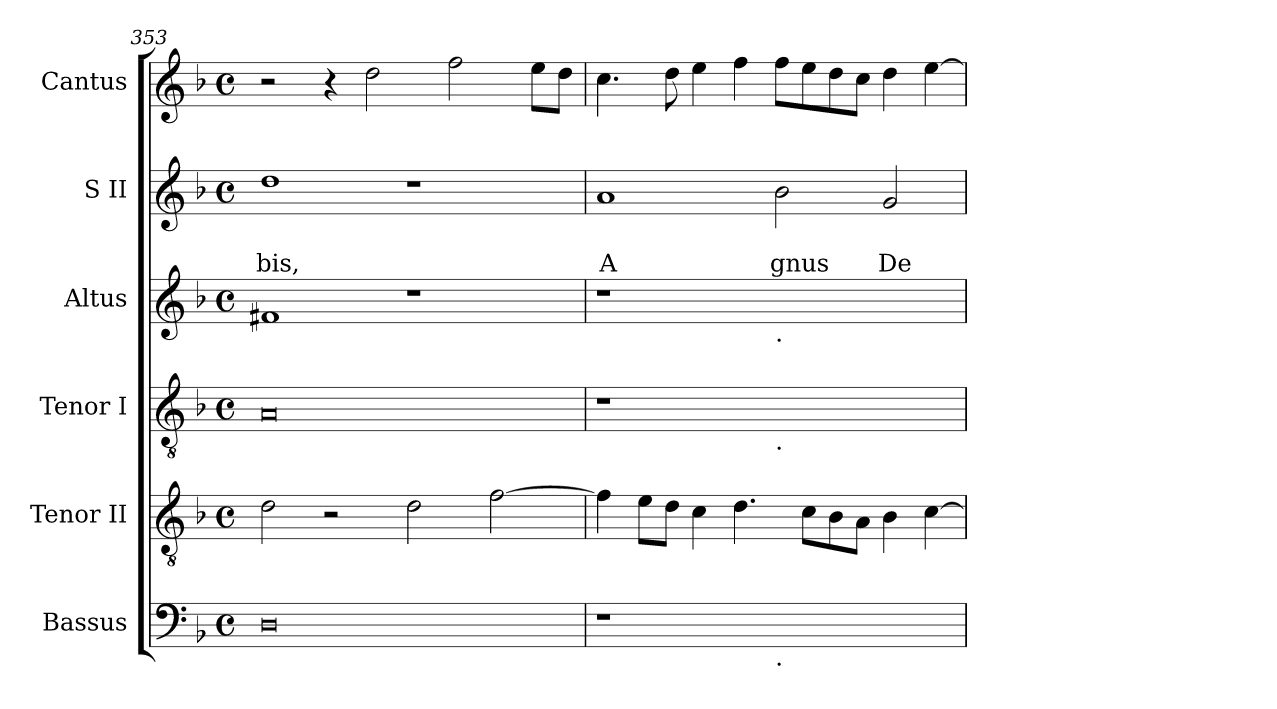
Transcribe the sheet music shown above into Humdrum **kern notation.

**kern	**kern	**kern	**kern	**kern	**text	**text	**kern
*part6	*part5	*part4	*part3	*part2	*part2	*part2	*part1
*staff6	*staff5	*staff4	*staff3	*staff2	*staff2	*staff2	*staff1
*I"Bassus	*I"Tenor II	*I"Tenor I	*I"Altus	*I"S II	*	*	*I"Cantus
*I'B	*I'T II	*I'T I	*I'A	*	*	*	*
!!LO:PB:g=z
*clefF4	*clefGv2	*clefGv2	*clefG2	*clefG2	*	*	*clefG2
*k[b-]	*k[b-]	*k[b-]	*k[b-]	*k[b-]	*	*	*k[b-]
*F:	*F:	*F:	*F:	*F:	*	*	*F:
*M4/4	*M4/4	*M4/4	*M4/4	*M4/4	*	*	*M4/4
*met(c)	*met(c)	*met(c)	*met(c)	*met(c)	*	*	*met(c)
=353	=353	=353	=353	=353	=353	=353	=353
!	!	!	!	!	!	!LO:LY:b	!
0D	2d\	0A	1f#X	1dd	.	bis,	2r
.	2r	.	.	.	.	.	4r
.	.	.	.	.	.	.	2dd\
.	2d\	.	1r	1r	.	.	.
.	.	.	.	.	.	.	2ff\
.	[>2f\	.	.	.	.	.	.
.	.	.	.	.	.	.	8ee\L
.	.	.	.	.	.	.	8dd\J
=354	=354	=354	=354	=354	=354	=354	=354
!	!	!	!	!	!	!LO:LY:b	!
1r	4f\]	1r	1r	1a	.	A	4.cc\
.	8e\L	.	.	.	.	.	.
.	8d\J	.	.	.	.	.	8dd\
.	4c\	.	.	.	.	.	4ee\
.	4.d\	.	.	.	.	.	4ff\
!	!	!	!LO:TX:b:t=.	!	!	!	!
!	!	!LO:TX:b:t=.	!	!	!	!	!
!LO:TX:b:t=.	!	!	!	!	!	!	!
!	!	!	!	!	!	!LO:LY:b	!
1ryy	.	1ryy	1ryy	2b-\	.	gnus	8ff\L
.	8c\L	.	.	.	.	.	8ee\
.	8B-\	.	.	.	.	.	8dd\
.	8A\J	.	.	.	.	.	8cc\J
!	!	!	!	!	!	!LO:LY:b	!
.	4B-\	.	.	2g/	.	De	4dd\
.	[>4c\	.	.	.	.	.	[>4ee\
=	=	=	=	=	=	=	=
*-	*-	*-	*-	*-	*-	*-	*-
